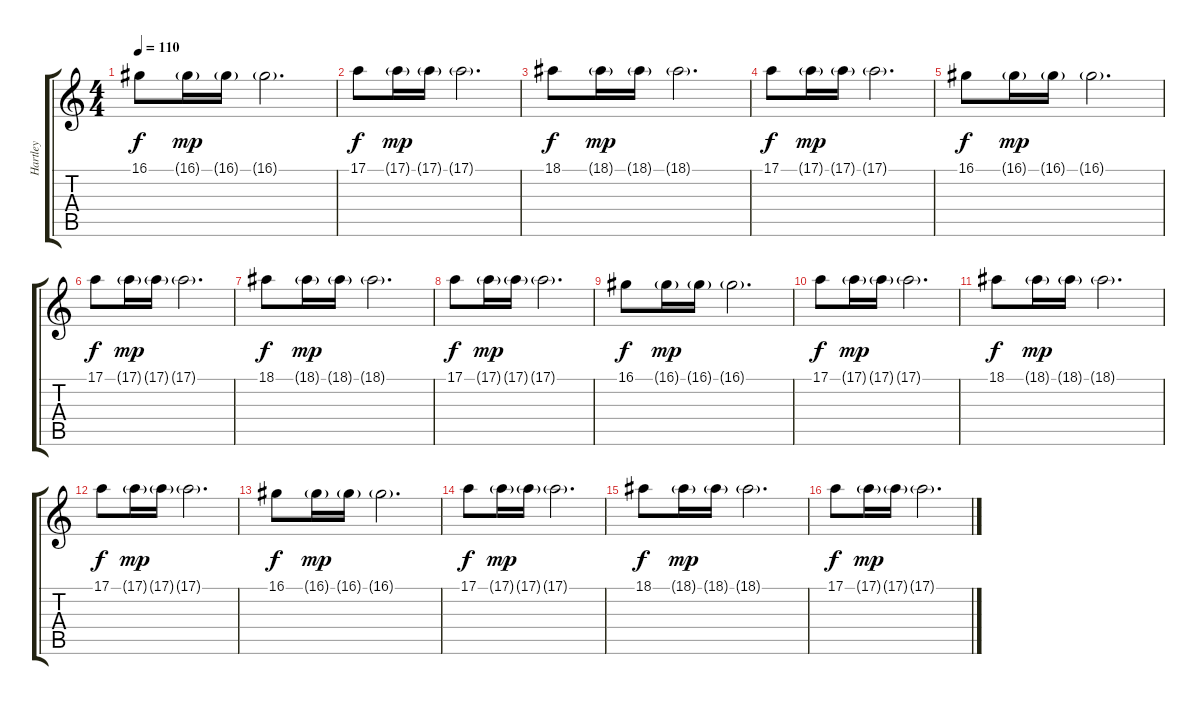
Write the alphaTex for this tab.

\track ("Hartley" "Hartley") {instrument acousticgrandpiano}
\staff {score tabs}
\tuning (E4 B3 G3 D3 A2 E2) {hide}
\ts (4 4)
\tempo 110
\clef g2
\ks c
16.1.8{dy f} 16.1{g}.16{dy mp} 16.1{g}.16 16.1{g}.2{d} |
17.1.8{dy f} 17.1{g}.16{dy mp} 17.1{g}.16 17.1{g}.2{d} |
18.1.8{dy f} 18.1{g}.16{dy mp} 18.1{g}.16 18.1{g}.2{d} |
17.1.8{dy f} 17.1{g}.16{dy mp} 17.1{g}.16 17.1{g}.2{d} |
16.1.8{dy f} 16.1{g}.16{dy mp} 16.1{g}.16 16.1{g}.2{d} |
17.1.8{dy f} 17.1{g}.16{dy mp} 17.1{g}.16 17.1{g}.2{d} |
18.1.8{dy f} 18.1{g}.16{dy mp} 18.1{g}.16 18.1{g}.2{d} |
17.1.8{dy f} 17.1{g}.16{dy mp} 17.1{g}.16 17.1{g}.2{d} |
16.1.8{dy f} 16.1{g}.16{dy mp} 16.1{g}.16 16.1{g}.2{d} |
17.1.8{dy f} 17.1{g}.16{dy mp} 17.1{g}.16 17.1{g}.2{d} |
18.1.8{dy f} 18.1{g}.16{dy mp} 18.1{g}.16 18.1{g}.2{d} |
17.1.8{dy f} 17.1{g}.16{dy mp} 17.1{g}.16 17.1{g}.2{d} |
16.1.8{dy f} 16.1{g}.16{dy mp} 16.1{g}.16 16.1{g}.2{d} |
17.1.8{dy f} 17.1{g}.16{dy mp} 17.1{g}.16 17.1{g}.2{d} |
18.1.8{dy f} 18.1{g}.16{dy mp} 18.1{g}.16 18.1{g}.2{d} |
17.1.8{dy f} 17.1{g}.16{dy mp} 17.1{g}.16 17.1{g}.2{d}
